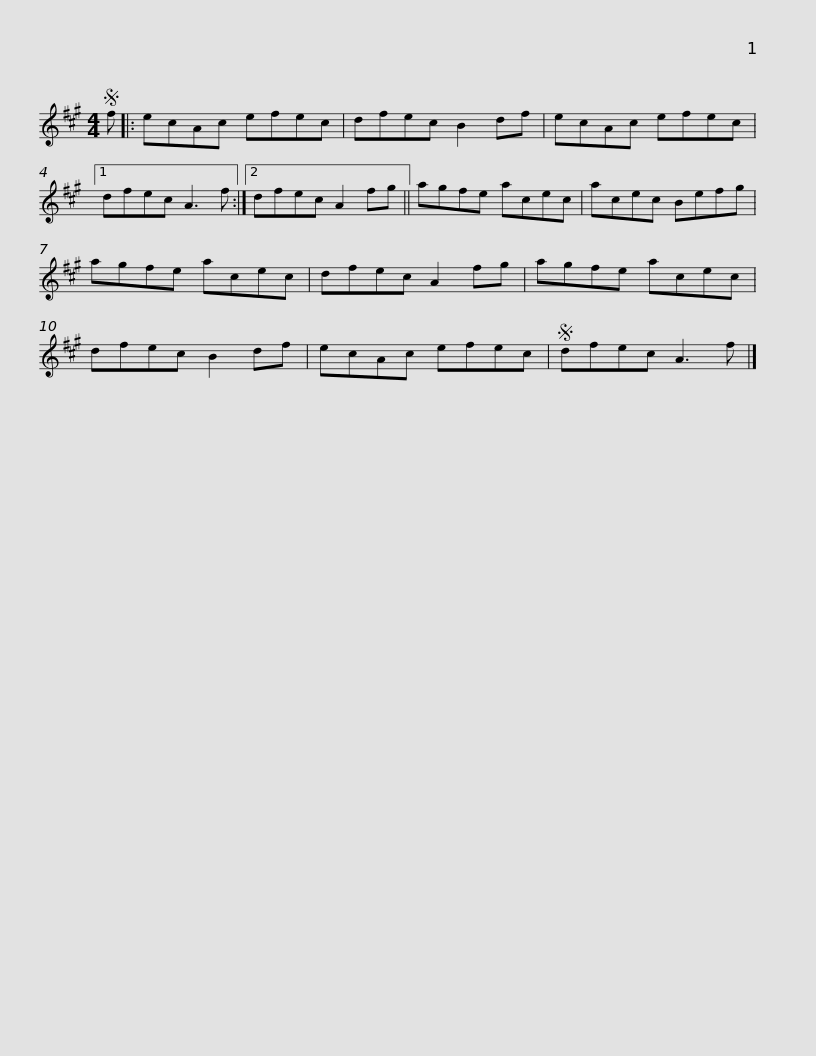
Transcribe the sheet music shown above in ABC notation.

X:1
L:1/8
M:4/4
I:linebreak $
K:A
V:1 treble
V:1
S f |: ecAc efec | dfec B2 df | ecAc efec |1 dfec A3 f :|2 %5
 dfec A2 fg ||$ agfe acec | acec Befg | agfe acec | dfec A2 fg | %10
 agfe acec |$ dfec B2 df | ecAc efec |S dfec A3 f |] %14
